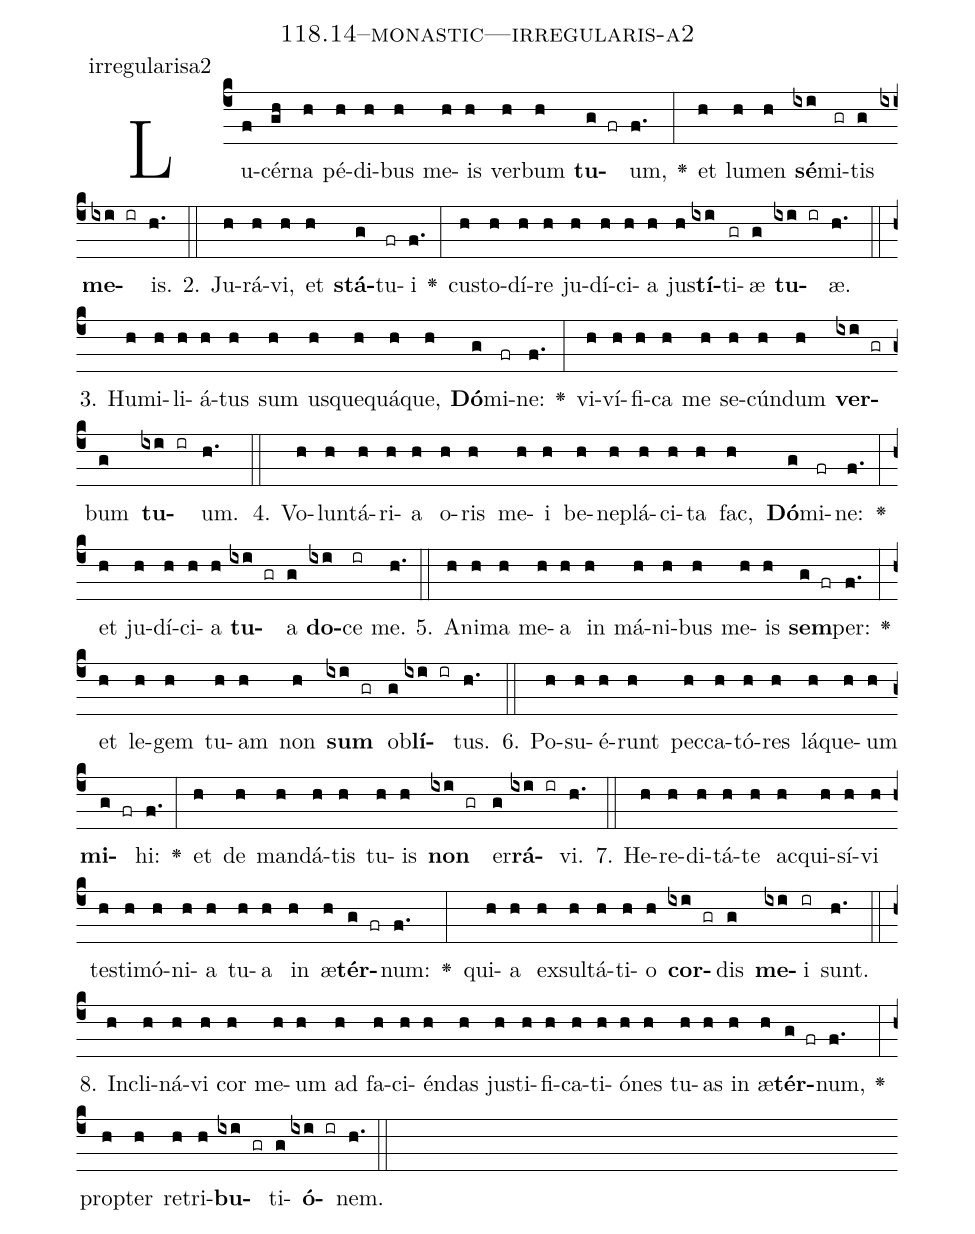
name: 118.14--monastic---irregularis-a2;
annotation: irregularisa2;
%%
(c4)Lu(f)cér(gh)na(h) pé(h)di(h)bus(h) me(h)is(h) ver(h)bum(h) <b>tu</b>(g fr)um,(f.) <v>\greheightstar</v>(:) et(h) lu(h)men(h) <b>sé</b>(ixi)mi(gr)tis(g) <b>me</b>(ixi ir)is.(h.) (::)
2. Ju(h)rá(h)vi,(h) et(h) <b>stá</b>(g)tu(fr)i(f.) <v>\greheightstar</v>(:) cus(h)to(h)dí(h)re(h) ju(h)dí(h)ci(h)a(h) jus(h)<b>tí</b>(ixi)ti(gr)æ(g) <b>tu</b>(ixi ir)æ.(h.) (::)
3. Hu(h)mi(h)li(h)á(h)tus(h) sum(h) us(h)que(h)quá(h)que,(h) <b>Dó</b>(g)mi(fr)ne:(f.) <v>\greheightstar</v>(:) vi(h)ví(h)fi(h)ca(h) me(h) se(h)cún(h)dum(h) <b>ver</b>(ixi gr)bum(g) <b>tu</b>(ixi ir)um.(h.) (::)
4. Vo(h)lun(h)tá(h)ri(h)a(h) o(h)ris(h) me(h)i(h) be(h)ne(h)plá(h)ci(h)ta(h) fac,(h) <b>Dó</b>(g)mi(fr)ne:(f.) <v>\greheightstar</v>(:) et(h) ju(h)dí(h)ci(h)a(h) <b>tu</b>(ixi gr)a(g) <b>do</b>(ixi)ce(ir) me.(h.) (::)
5. A(h)ni(h)ma(h) me(h)a(h) in(h) má(h)ni(h)bus(h) me(h)is(h) <b>sem</b>(g fr)per:(f.) <v>\greheightstar</v>(:) et(h) le(h)gem(h) tu(h)am(h) non(h) <b>sum</b>(ixi gr) ob(g)<b>lí</b>(ixi ir)tus.(h.) (::)
6. Po(h)su(h)é(h)runt(h) pec(h)ca(h)tó(h)res(h) lá(h)que(h)um(h) <b>mi</b>(g fr)hi:(f.) <v>\greheightstar</v>(:) et(h) de(h) man(h)dá(h)tis(h) tu(h)is(h) <b>non</b>(ixi gr) er(g)<b>rá</b>(ixi ir)vi.(h.) (::)
7. He(h)re(h)di(h)tá(h)te(h) ac(h)qui(h)sí(h)vi(h) tes(h)ti(h)mó(h)ni(h)a(h) tu(h)a(h) in(h) æ(h)<b>tér</b>(g fr)num:(f.) <v>\greheightstar</v>(:) qui(h)a(h) ex(h)sul(h)tá(h)ti(h)o(h) <b>cor</b>(ixi gr)dis(g) <b>me</b>(ixi)i(ir) sunt.(h.) (::)
8. In(h)cli(h)ná(h)vi(h) cor(h) me(h)um(h) ad(h) fa(h)ci(h)én(h)das(h) jus(h)ti(h)fi(h)ca(h)ti(h)ó(h)nes(h) tu(h)as(h) in(h) æ(h)<b>tér</b>(g fr)num,(f.) <v>\greheightstar</v>(:) prop(h)ter(h) re(h)tri(h)<b>bu</b>(ixi gr)ti(g)<b>ó</b>(ixi ir)nem.(h.) (::)
